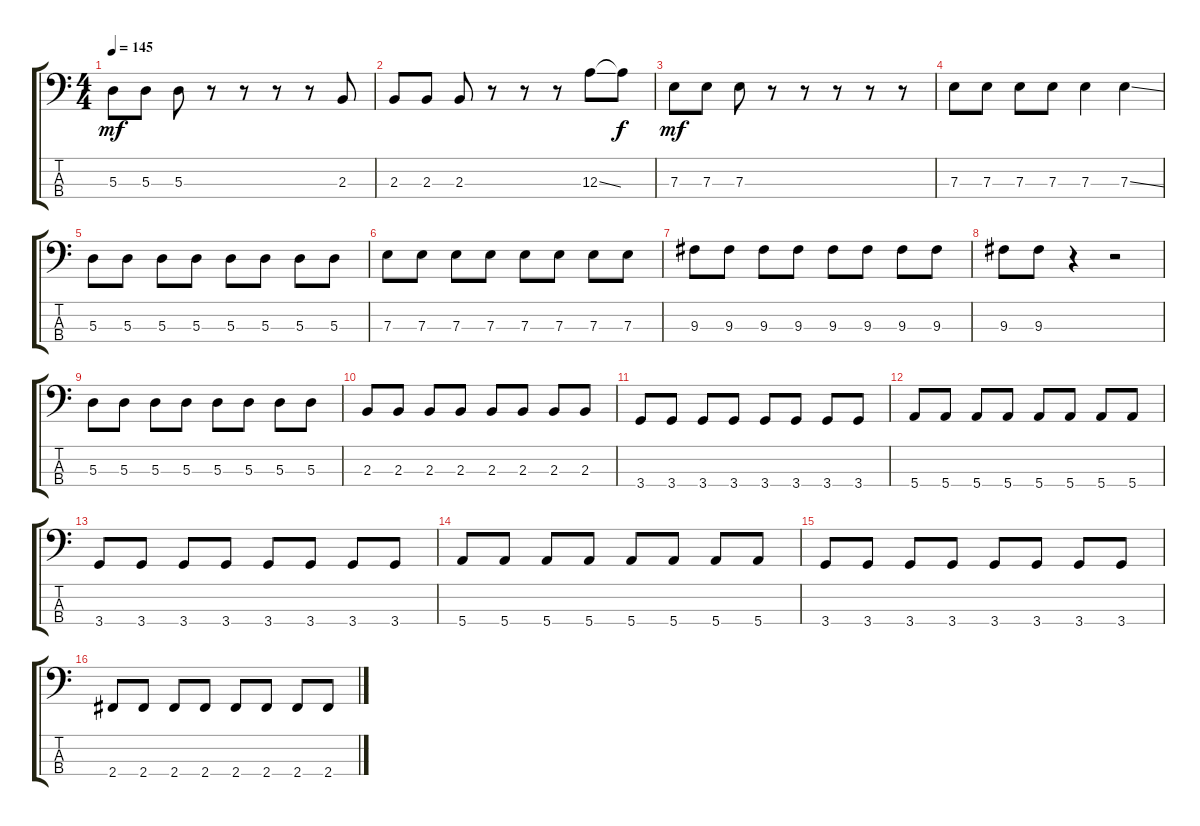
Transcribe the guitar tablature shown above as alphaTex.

\track "" {instrument electricbassfinger}
\staff {score tabs}
\tuning (G2 D2 A1 E1) {hide}
\ts (4 4)
\tempo 145
\clef f4
\ks c
5.3.8{dy mf} 5.3.8 5.3.8 r.8 r.8 r.8 r.8 2.3.8 |
2.3.8 2.3.8 2.3.8 r.8 r.8 r.8 12.3{ss}.8 12.3{t}.8{dy f} |
7.3.8{dy mf} 7.3.8 7.3.8 r.8 r.8 r.8 r.8 r.8 |
7.3.8 7.3.8 7.3.8 7.3.8 7.3.4 7.3{ss}.4 |
5.3.8 5.3.8 5.3.8 5.3.8 5.3.8 5.3.8 5.3.8 5.3.8 |
7.3.8 7.3.8 7.3.8 7.3.8 7.3.8 7.3.8 7.3.8 7.3.8 |
9.3.8 9.3.8 9.3.8 9.3.8 9.3.8 9.3.8 9.3.8 9.3.8 |
9.3.8 9.3.8 r.4 r.2 |
5.3.8 5.3.8 5.3.8 5.3.8 5.3.8 5.3.8 5.3.8 5.3.8 |
2.3.8 2.3.8 2.3.8 2.3.8 2.3.8 2.3.8 2.3.8 2.3.8 |
3.4.8 3.4.8 3.4.8 3.4.8 3.4.8 3.4.8 3.4.8 3.4.8 |
5.4.8 5.4.8 5.4.8 5.4.8 5.4.8 5.4.8 5.4.8 5.4.8 |
3.4.8 3.4.8 3.4.8 3.4.8 3.4.8 3.4.8 3.4.8 3.4.8 |
5.4.8 5.4.8 5.4.8 5.4.8 5.4.8 5.4.8 5.4.8 5.4.8 |
3.4.8 3.4.8 3.4.8 3.4.8 3.4.8 3.4.8 3.4.8 3.4.8 |
2.4.8 2.4.8 2.4.8 2.4.8 2.4.8 2.4.8 2.4.8 2.4.8
